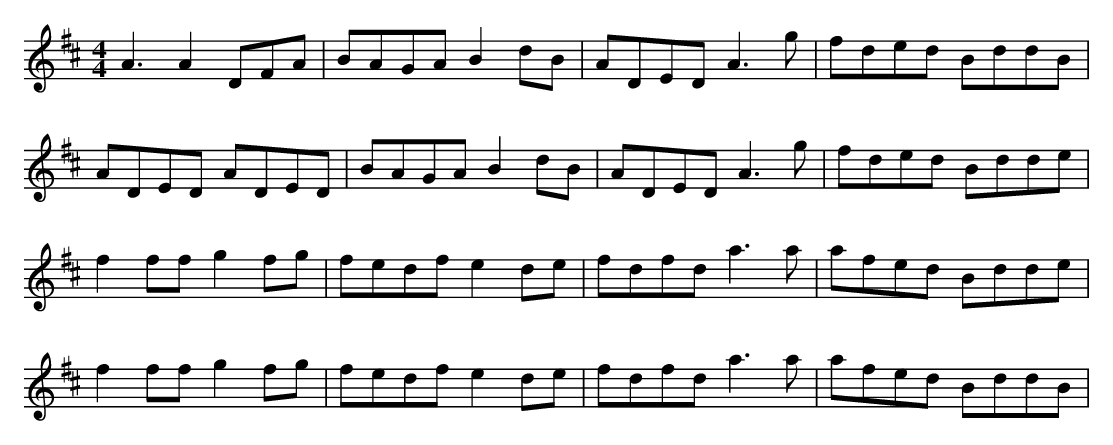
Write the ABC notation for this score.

X:1
M:4/4
K:D
A3A2 DFA|BAGA B2 dB|ADED A3g|fded BddB|
ADED ADED|BAGA B2dB|ADED A3g|fded Bdde|
f2ffg2fg|fedf e2de|fdfd a3a|afed Bdde|
f2ffg2fg|fedf e2de|fdfd a3a|afed BddB|
